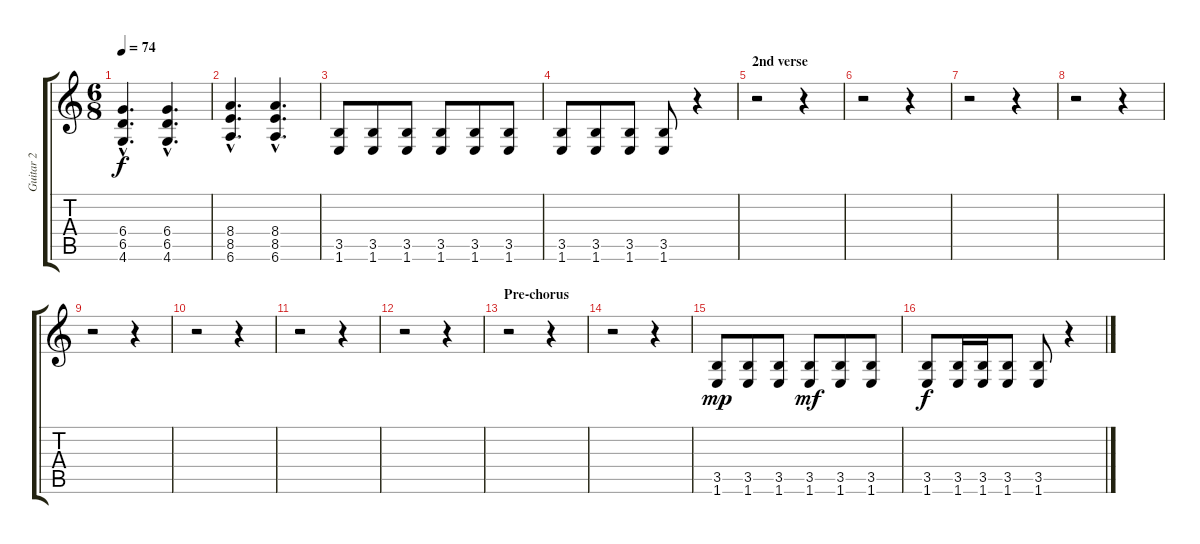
\track ("Guitar 2" "Guitar 2") {instrument distortionguitar}
\staff {score tabs}
\tuning (Eb4 Bb3 Gb3 Db3 Ab2 Eb2) {hide}
\ts (6 8)
\tempo 74
\clef g2
\ks c
(6.4{hac} 6.5{hac} 4.6{hac}).4{d dy f} (6.4{hac} 6.5{hac} 4.6{hac}).4{d} |
(8.4{hac} 8.5{hac} 6.6{hac}).4{d} (8.4{hac} 8.5{hac} 6.6{hac}).4{d} |
(3.5 1.6).8 (3.5 1.6).8 (3.5 1.6).8 (3.5 1.6).8 (3.5 1.6).8 (3.5 1.6).8 |
(3.5 1.6).8 (3.5 1.6).8 (3.5 1.6).8 (3.5 1.6).8 r.4 |
\section ("" "2nd verse")
r.2 r.4 |
r.2 r.4 |
r.2 r.4 |
r.2 r.4 |
r.2 r.4 |
r.2 r.4 |
r.2 r.4 |
r.2 r.4 |
\section ("" "Pre-chorus")
r.2 r.4 |
r.2 r.4 |
(3.5 1.6).8{dy mp} (3.5 1.6).8 (3.5 1.6).8 (3.5 1.6).8{dy mf} (3.5 1.6).8 (3.5 1.6).8 |
(3.5 1.6).8{dy f} (3.5 1.6).16 (3.5 1.6).16 (3.5 1.6).8 (3.5 1.6).8 r.4
